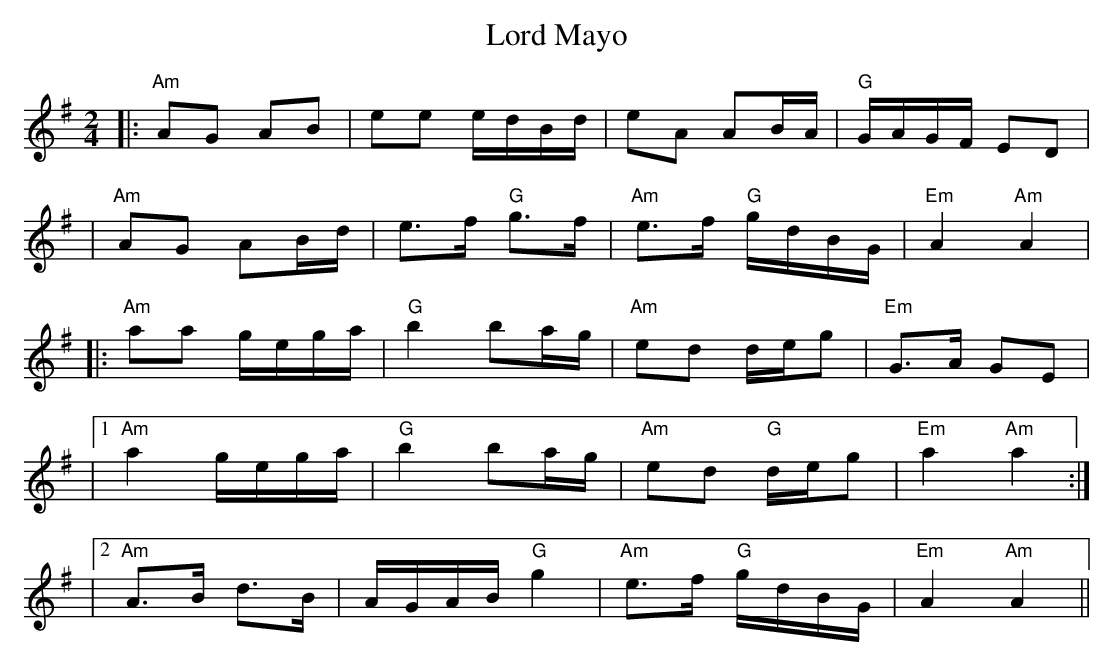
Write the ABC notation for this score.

X:1
T:Lord Mayo
L:1/8
M:2/4
K:Ador
|: "Am" AG AB | ee e/d/B/d/ | eA AB/A/ | "G" G/A/G/F/ ED |
|  "Am" AG AB/d/ | e>f "G" g>f | "Am" e>f "G" g/d/B/G/ | "Em" A2 "Am" A2|
|: "Am" aa g/e/g/a/ | "G" b2 ba/g/ | "Am" ed d/e/g | "Em" G>A GE |
|1 "Am" a2 g/e/g/a/ | "G" b2 ba/g/ | "Am" ed  "G" d/e/g | "Em" a2 "Am" a2 :|
|2 "Am" A>B d>B | A/G/A/B/ "G" g2 | "Am" e>f "G" g/d/B/G/ | "Em" A2 "Am" A2 ||
